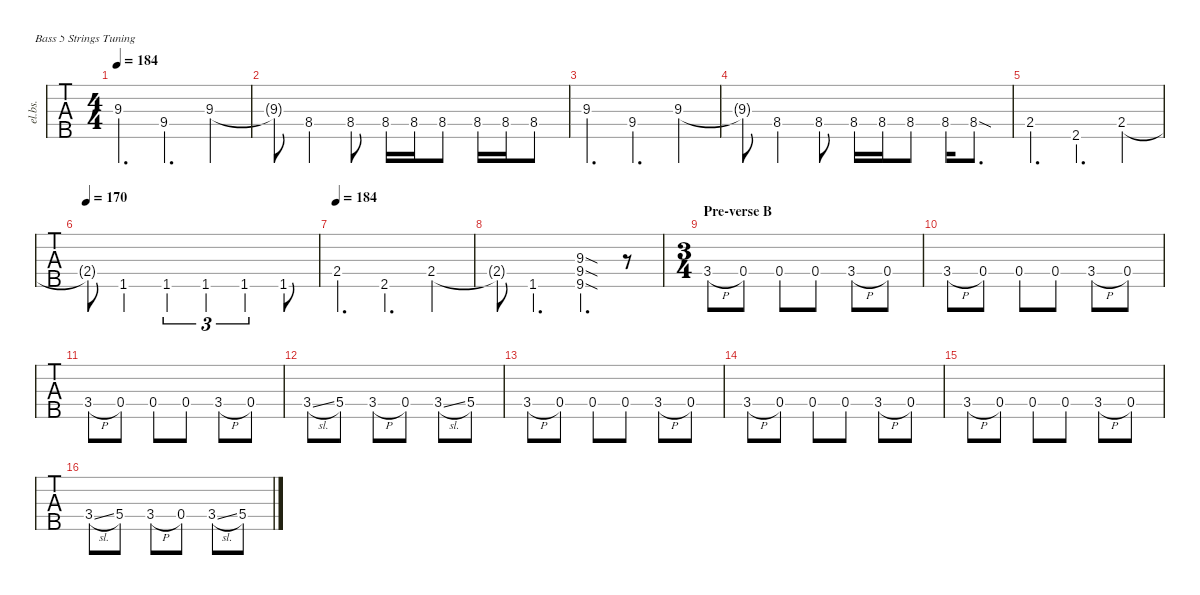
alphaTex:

\defaultSystemsLayout 4
\hideDynamics
\bracketExtendMode nobrackets
\otherSystemsTrackNameOrientation horizontal
\track ("Bass" "el.bs.") {defaultSystemsLayout 4 multiBarRest instrument electricbassfinger}
\staff {tabs}
\tuning (G2 D2 A1 E1 B0)
\ts (4 4)
\tempo 184
\clef f4
\ks c
9.3{acc #}.4{d dy f} 9.4{acc #}.4{d} 9.3{acc #}.4 |
9.3{t acc #}.8{dy mf} 8.4.4{dy f} 8.4.8 8.4.16 8.4.16 8.4.8 8.4.16 8.4.16 8.4.8 |
9.3{acc #}.4{d} 9.4{acc #}.4{d} 9.3{acc #}.4 |
9.3{t acc #}.8{dy mf} 8.4.4{dy f} 8.4.8 8.4.16 8.4.16 8.4.8 8.4.16 8.4{sod}.8{d} |
2.4{acc #}.4{d} 2.5{acc #}.4{d} 2.4{acc #}.4 |
\tempo 170
2.4{t acc #}.8{dy mf} 1.5{st}.4{dy f} 1.5{st}.4{tu (3 2)} 1.5{st}.4{tu (3 2)} 1.5{st}.4{tu (3 2)} 1.5{st}.8 |
\tempo 184
2.4{acc #}.4{d} 2.5{acc #}.4{d} 2.4{acc #}.4 |
2.4{t acc #}.8 1.5{st}.4{d} (9.4{sod acc #} 9.3{sod acc #} 9.5{sod acc #}).4{d} r.8 |
\ts (3 4)
\beaming (8 2 2 2 2)
\section ("" "Pre-verse B")
3.4{h}.8 0.4.8 0.4.8 0.4.8 3.4{h}.8 0.4.8 |
3.4{h}.8 0.4.8 0.4.8 0.4.8 3.4{h}.8 0.4.8 |
3.4{h}.8 0.4.8 0.4.8 0.4.8 3.4{h}.8 0.4.8 |
3.4{sl}.8 5.4.8 3.4{h}.8 0.4.8 3.4{sl}.8 5.4.8 |
3.4{h}.8 0.4.8 0.4.8 0.4.8 3.4{h}.8 0.4.8 |
3.4{h}.8 0.4.8 0.4.8 0.4.8 3.4{h}.8 0.4.8 |
3.4{h}.8 0.4.8 0.4.8 0.4.8 3.4{h}.8 0.4.8 |
3.4{sl}.8 5.4.8 3.4{h}.8 0.4.8 3.4{sl}.8 5.4.8
